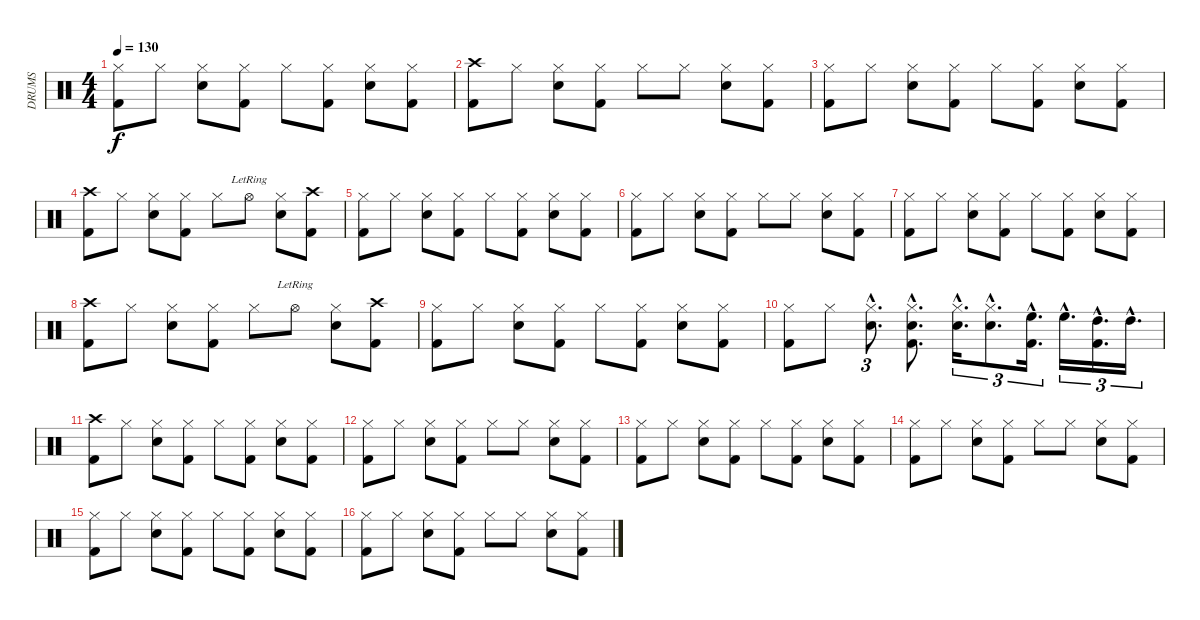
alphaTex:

\track ("DRUMS" "DRUMS") {instrument percussion}
\staff {score}
\articulation defaults
\ts (4 4)
\tempo 130
\clef neutral
\ks c
("Hi-Hat (closed)" "Kick (hit) 2").8{dy f} "Hi-Hat (closed)".8 ("Hi-Hat (closed)" "Snare (hit) 2").8 ("Hi-Hat (closed)" "Kick (hit) 2").8 "Hi-Hat (closed)".8 ("Hi-Hat (closed)" "Kick (hit) 2").8 ("Hi-Hat (closed)" "Snare (hit) 2").8 ("Hi-Hat (closed)" "Kick (hit) 2").8 |
("Crash high (hit)" "Kick (hit) 2").8 "Hi-Hat (closed)".8 ("Hi-Hat (closed)" "Snare (hit) 2").8 ("Hi-Hat (closed)" "Kick (hit) 2").8 "Hi-Hat (closed)".8 "Hi-Hat (closed)".8 ("Hi-Hat (closed)" "Snare (hit) 2").8 ("Hi-Hat (closed)" "Kick (hit) 2").8 |
("Hi-Hat (closed)" "Kick (hit) 2").8 "Hi-Hat (closed)".8 ("Hi-Hat (closed)" "Snare (hit) 2").8 ("Hi-Hat (closed)" "Kick (hit) 2").8 "Hi-Hat (closed)".8 ("Hi-Hat (closed)" "Kick (hit) 2").8 ("Hi-Hat (closed)" "Snare (hit) 2").8 ("Hi-Hat (closed)" "Kick (hit) 2").8 |
("Crash high (hit)" "Kick (hit) 2").8 "Hi-Hat (closed)".8 ("Hi-Hat (closed)" "Snare (hit) 2").8 ("Hi-Hat (closed)" "Kick (hit) 2").8 "Hi-Hat (closed)".8 "Hi-Hat (open)"{lr}.8 ("Hi-Hat (closed)" "Snare (hit) 2").8 ("Crash high (hit)" "Kick (hit) 2").8 |
("Hi-Hat (closed)" "Kick (hit) 2").8 "Hi-Hat (closed)".8 ("Hi-Hat (closed)" "Snare (hit) 2").8 ("Hi-Hat (closed)" "Kick (hit) 2").8 "Hi-Hat (closed)".8 ("Hi-Hat (closed)" "Kick (hit) 2").8 ("Hi-Hat (closed)" "Snare (hit) 2").8 ("Hi-Hat (closed)" "Kick (hit) 2").8 |
("Hi-Hat (closed)" "Kick (hit) 2").8 "Hi-Hat (closed)".8 ("Hi-Hat (closed)" "Snare (hit) 2").8 ("Hi-Hat (closed)" "Kick (hit) 2").8 "Hi-Hat (closed)".8 "Hi-Hat (closed)".8 ("Hi-Hat (closed)" "Snare (hit) 2").8 ("Hi-Hat (closed)" "Kick (hit) 2").8 |
("Hi-Hat (closed)" "Kick (hit) 2").8 "Hi-Hat (closed)".8 ("Hi-Hat (closed)" "Snare (hit) 2").8 ("Hi-Hat (closed)" "Kick (hit) 2").8 "Hi-Hat (closed)".8 ("Hi-Hat (closed)" "Kick (hit) 2").8 ("Hi-Hat (closed)" "Snare (hit) 2").8 ("Hi-Hat (closed)" "Kick (hit) 2").8 |
("Crash high (hit)" "Kick (hit) 2").8 "Hi-Hat (closed)".8 ("Hi-Hat (closed)" "Snare (hit) 2").8 ("Hi-Hat (closed)" "Kick (hit) 2").8 "Hi-Hat (closed)".8 "Hi-Hat (open)"{lr}.8 ("Hi-Hat (closed)" "Snare (hit) 2").8 ("Crash high (hit)" "Kick (hit) 2").8 |
("Hi-Hat (closed)" "Kick (hit) 2").8 "Hi-Hat (closed)".8 ("Hi-Hat (closed)" "Snare (hit) 2").8 ("Hi-Hat (closed)" "Kick (hit) 2").8 "Hi-Hat (closed)".8 ("Hi-Hat (closed)" "Kick (hit) 2").8 ("Hi-Hat (closed)" "Snare (hit) 2").8 ("Hi-Hat (closed)" "Kick (hit) 2").8 |
("Hi-Hat (closed)" "Kick (hit) 2").8 "Hi-Hat (closed)".8 ("Hi-Hat (closed)" "Snare (hit) 2"{hac}).8{d tu (3 2)} ("Hi-Hat (closed)"{hac} "Snare (hit) 2"{hac} "Kick (hit) 2"{hac}).8{d} ("Hi-Hat (closed)"{hac} "Snare (hit) 2"{hac}).16{d tu (3 2)} ("Hi-Hat (closed)"{hac} "Snare (hit) 2"{hac}).8{d tu (3 2)} ("High Floor Tom (hit)"{hac} "Kick (hit) 2"{hac}).16{d tu (3 2) balance 0} "High Floor Tom (hit)"{hac}.16{d tu (3 2)} ("High Tom (hit)"{hac} "Kick (hit) 2"{hac}).16{d tu (3 2) balance 16} "High Tom (hit)"{hac}.16{d tu (3 2)} |
("Crash high (hit)" "Kick (hit) 2").8{balance 8} "Hi-Hat (closed)".8 ("Hi-Hat (closed)" "Snare (hit) 2").8 ("Hi-Hat (closed)" "Kick (hit) 2").8 "Hi-Hat (closed)".8 ("Hi-Hat (closed)" "Kick (hit) 2").8 ("Hi-Hat (closed)" "Snare (hit) 2").8 ("Hi-Hat (closed)" "Kick (hit) 2").8 |
("Hi-Hat (closed)" "Kick (hit) 2").8 "Hi-Hat (closed)".8 ("Hi-Hat (closed)" "Snare (hit) 2").8 ("Hi-Hat (closed)" "Kick (hit) 2").8 "Hi-Hat (closed)".8 "Hi-Hat (closed)".8 ("Hi-Hat (closed)" "Snare (hit) 2").8 ("Hi-Hat (closed)" "Kick (hit) 2").8 |
("Hi-Hat (closed)" "Kick (hit) 2").8 "Hi-Hat (closed)".8 ("Hi-Hat (closed)" "Snare (hit) 2").8 ("Hi-Hat (closed)" "Kick (hit) 2").8 "Hi-Hat (closed)".8 ("Hi-Hat (closed)" "Kick (hit) 2").8 ("Hi-Hat (closed)" "Snare (hit) 2").8 ("Hi-Hat (closed)" "Kick (hit) 2").8 |
("Hi-Hat (closed)" "Kick (hit) 2").8 "Hi-Hat (closed)".8 ("Hi-Hat (closed)" "Snare (hit) 2").8 ("Hi-Hat (closed)" "Kick (hit) 2").8 "Hi-Hat (closed)".8 "Hi-Hat (closed)".8 ("Hi-Hat (closed)" "Snare (hit) 2").8 ("Hi-Hat (closed)" "Kick (hit) 2").8 |
("Hi-Hat (closed)" "Kick (hit) 2").8 "Hi-Hat (closed)".8 ("Hi-Hat (closed)" "Snare (hit) 2").8 ("Hi-Hat (closed)" "Kick (hit) 2").8 "Hi-Hat (closed)".8 ("Hi-Hat (closed)" "Kick (hit) 2").8 ("Hi-Hat (closed)" "Snare (hit) 2").8 ("Hi-Hat (closed)" "Kick (hit) 2").8 |
("Hi-Hat (closed)" "Kick (hit) 2").8 "Hi-Hat (closed)".8 ("Hi-Hat (closed)" "Snare (hit) 2").8 ("Hi-Hat (closed)" "Kick (hit) 2").8 "Hi-Hat (closed)".8 "Hi-Hat (closed)".8 ("Hi-Hat (closed)" "Snare (hit) 2").8 ("Hi-Hat (closed)" "Kick (hit) 2").8
